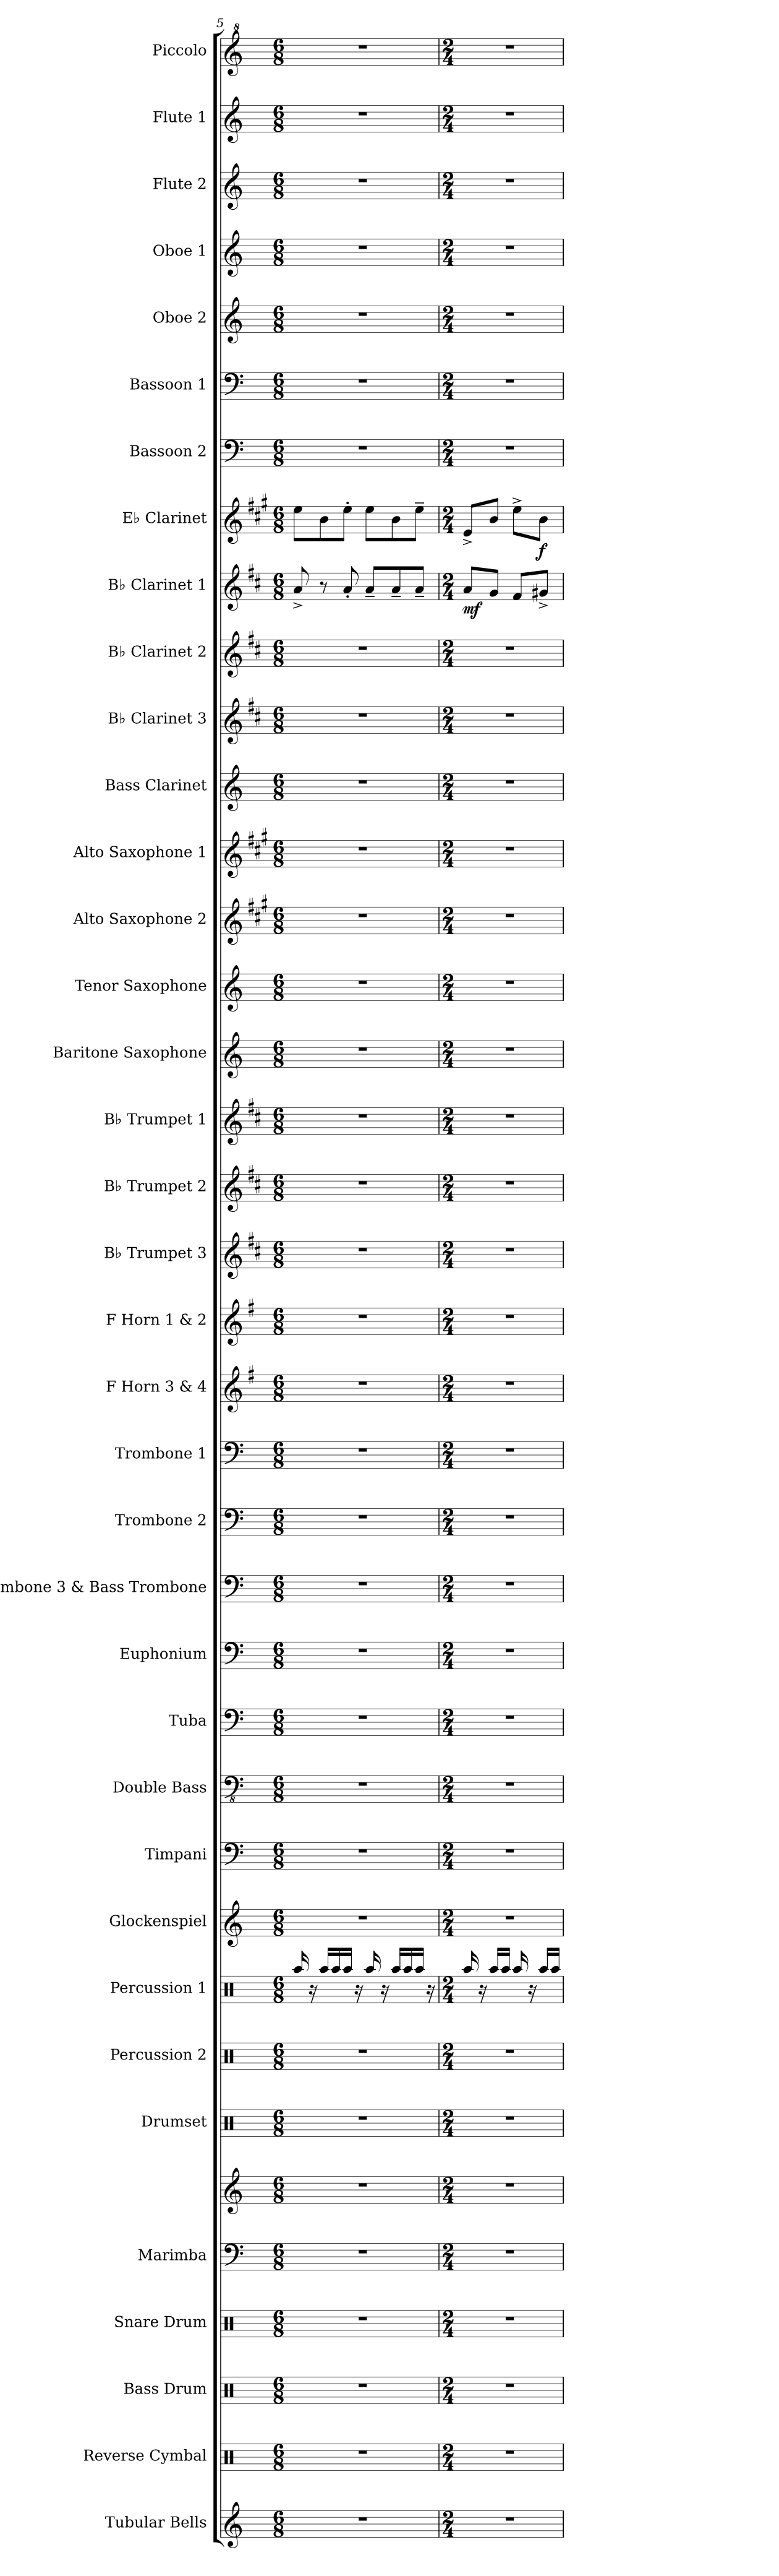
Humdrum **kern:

**kern	**kern	**kern	**kern	**kern	**kern	**kern	**kern	**kern	**kern	**kern	**kern	**kern	**kern	**kern	**kern	**kern	**kern	**kern	**kern	**kern	**kern	**kern	**kern	**kern	**kern	**kern	**kern	**kern	**kern	**dynam	**kern	**dynam	**kern	**kern	**kern	**kern	**kern	**kern	**kern
*part37	*part36	*part35	*part34	*part33	*part33	*part32	*part31	*part30	*part29	*part28	*part27	*part26	*part25	*part24	*part23	*part22	*part21	*part20	*part19	*part18	*part17	*part16	*part15	*part14	*part13	*part12	*part11	*part10	*part9	*part9	*part8	*part8	*part7	*part6	*part5	*part4	*part3	*part2	*part1
*staff38	*staff37	*staff36	*staff35	*staff34	*staff33	*staff32	*staff31	*staff30	*staff29	*staff28	*staff27	*staff26	*staff25	*staff24	*staff23	*staff22	*staff21	*staff20	*staff19	*staff18	*staff17	*staff16	*staff15	*staff14	*staff13	*staff12	*staff11	*staff10	*staff9	*staff9	*staff8	*staff8	*staff7	*staff6	*staff5	*staff4	*staff3	*staff2	*staff1
*I"Tubular Bells	*I"Reverse Cymbal	*I"Bass Drum	*I"Snare Drum	*I"Marimba	*	*I"Drumset	*I"Percussion 2	*I"Percussion 1	*I"Glockenspiel	*I"Timpani	*I"Double Bass	*I"Tuba	*I"Euphonium	*I"Trombone 3 &amp; Bass Trombone	*I"Trombone 2	*I"Trombone 1	*I"F Horn 3 &amp; 4	*I"F Horn 1 &amp; 2	*I"B♭ Trumpet 3	*I"B♭ Trumpet 2	*I"B♭ Trumpet 1	*I"Baritone Saxophone	*I"Tenor Saxophone	*I"Alto Saxophone 2	*I"Alto Saxophone 1	*I"Bass Clarinet	*I"B♭ Clarinet 3	*I"B♭ Clarinet 2	*I"B♭ Clarinet 1	*	*I"E♭ Clarinet	*	*I"Bassoon 2	*I"Bassoon 1	*I"Oboe 2	*I"Oboe 1	*I"Flute 2	*I"Flute 1	*I"Piccolo
*I'Tu. Be.	*I'R. Cym.	*I'B. Dr.	*I'Sn. Dr.	*I'Mrm.	*	*I'Drs.	*I'Perc. 2	*I'Perc. 1	*I'Glk.	*I'Timp.	*I'Db.	*I'Tba.	*I'Euph.	*I'Tbn. 3 B. Tbn.	*I'Tbn. 2	*I'Tbn. 1	*I'F Hn. 3 4	*I'F Hn. 1 2	*I'B♭ Tpt. 3	*I'B♭ Tpt. 2	*I'B♭ Tpt. 1	*I'Bar. Sax.	*I'T. Sax.	*I'A. Sax. 2	*I'A. Sax. 1	*I'B. Cl.	*I'B♭ Cl. 3	*I'B♭ Cl. 2	*I'B♭ Cl. 1	*	*I'E♭ Cl.	*	*I'Bsn. 2	*I'Bsn. 1	*I'Ob. 2	*I'Ob. 1	*I'Fl. 2	*I'Fl. 1	*I'Picc.
*clefG2	*clefX	*clefX	*clefX	*clefF4	*clefG2	*clefX	*clefX	*clefX	*clefG2	*clefF4	*clefFv4	*clefF4	*clefF4	*clefF4	*clefF4	*clefF4	*clefG2	*clefG2	*clefG2	*clefG2	*clefG2	*clefG2	*clefG2	*clefG2	*clefG2	*clefG2	*clefG2	*clefG2	*clefG2	*	*clefG2	*	*clefF4	*clefF4	*clefG2	*clefG2	*clefG2	*clefG2	*clefG^2
*	*	*	*	*	*	*	*	*	*ITrd-14c-24	*	*	*	*	*	*	*	*ITrd4c7	*ITrd4c7	*ITrd1c2	*ITrd1c2	*ITrd1c2	*ITrd12c21	*ITrd8c14	*ITrd5c9	*ITrd5c9	*ITrd8c14	*ITrd1c2	*ITrd1c2	*ITrd1c2	*	*ITrd-2c-3	*	*	*	*	*	*	*	*ITrd-7c-12
*k[]	*k[]	*k[]	*k[]	*k[]	*k[]	*k[]	*k[]	*k[]	*k[]	*k[]	*k[]	*k[]	*k[]	*k[]	*k[]	*k[]	*k[]	*k[]	*k[]	*k[]	*k[]	*k[]	*k[]	*k[]	*k[]	*k[]	*k[]	*k[]	*k[]	*	*k[]	*	*k[]	*k[]	*k[]	*k[]	*k[]	*k[]	*k[]
*M6/8	*M6/8	*M6/8	*M6/8	*M6/8	*M6/8	*M6/8	*M6/8	*M6/8	*M6/8	*M6/8	*M6/8	*M6/8	*M6/8	*M6/8	*M6/8	*M6/8	*M6/8	*M6/8	*M6/8	*M6/8	*M6/8	*M6/8	*M6/8	*M6/8	*M6/8	*M6/8	*M6/8	*M6/8	*M6/8	*	*M6/8	*	*M6/8	*M6/8	*M6/8	*M6/8	*M6/8	*M6/8	*M6/8
=5	=5	=5	=5	=5	=5	=5	=5	=5	=5	=5	=5	=5	=5	=5	=5	=5	=5	=5	=5	=5	=5	=5	=5	=5	=5	=5	=5	=5	=5	=5	=5	=5	=5	=5	=5	=5	=5	=5	=5
2.r	2.r	2.r	2.r	2.r	2.r	2.r	2.r	16Raa/	2.r	2.r	2.r	2.r	2.r	2.r	2.r	2.r	2.r	2.r	2.r	2.r	2.r	2.r	2.r	2.r	2.r	2.r	2.r	2.r	8g^/	.	8gg\L	.	2.r	2.r	2.r	2.r	2.r	2.r	2.r
.	.	.	.	.	.	.	.	16r	.	.	.	.	.	.	.	.	.	.	.	.	.	.	.	.	.	.	.	.	.	.	.	.	.	.	.	.	.	.	.
.	.	.	.	.	.	.	.	16Raa/LL	.	.	.	.	.	.	.	.	.	.	.	.	.	.	.	.	.	.	.	.	8r	.	8dd\	.	.	.	.	.	.	.	.
.	.	.	.	.	.	.	.	16Raa/	.	.	.	.	.	.	.	.	.	.	.	.	.	.	.	.	.	.	.	.	.	.	.	.	.	.	.	.	.	.	.
.	.	.	.	.	.	.	.	16Raa/JJ	.	.	.	.	.	.	.	.	.	.	.	.	.	.	.	.	.	.	.	.	8g'/	.	8gg'\J	.	.	.	.	.	.	.	.
.	.	.	.	.	.	.	.	16r	.	.	.	.	.	.	.	.	.	.	.	.	.	.	.	.	.	.	.	.	.	.	.	.	.	.	.	.	.	.	.
.	.	.	.	.	.	.	.	16Raa/	.	.	.	.	.	.	.	.	.	.	.	.	.	.	.	.	.	.	.	.	8g~/L	.	8gg\L	.	.	.	.	.	.	.	.
.	.	.	.	.	.	.	.	16r	.	.	.	.	.	.	.	.	.	.	.	.	.	.	.	.	.	.	.	.	.	.	.	.	.	.	.	.	.	.	.
.	.	.	.	.	.	.	.	16Raa/LL	.	.	.	.	.	.	.	.	.	.	.	.	.	.	.	.	.	.	.	.	8g~/	.	8dd\	.	.	.	.	.	.	.	.
.	.	.	.	.	.	.	.	16Raa/	.	.	.	.	.	.	.	.	.	.	.	.	.	.	.	.	.	.	.	.	.	.	.	.	.	.	.	.	.	.	.
.	.	.	.	.	.	.	.	16Raa/JJ	.	.	.	.	.	.	.	.	.	.	.	.	.	.	.	.	.	.	.	.	8g~/J	.	8gg~\J	.	.	.	.	.	.	.	.
.	.	.	.	.	.	.	.	16r	.	.	.	.	.	.	.	.	.	.	.	.	.	.	.	.	.	.	.	.	.	.	.	.	.	.	.	.	.	.	.
=6	=6	=6	=6	=6	=6	=6	=6	=6	=6	=6	=6	=6	=6	=6	=6	=6	=6	=6	=6	=6	=6	=6	=6	=6	=6	=6	=6	=6	=6	=6	=6	=6	=6	=6	=6	=6	=6	=6	=6
*M2/4	*M2/4	*M2/4	*M2/4	*M2/4	*M2/4	*M2/4	*M2/4	*M2/4	*M2/4	*M2/4	*M2/4	*M2/4	*M2/4	*M2/4	*M2/4	*M2/4	*M2/4	*M2/4	*M2/4	*M2/4	*M2/4	*M2/4	*M2/4	*M2/4	*M2/4	*M2/4	*M2/4	*M2/4	*M2/4	*	*M2/4	*	*M2/4	*M2/4	*M2/4	*M2/4	*M2/4	*M2/4	*M2/4
!	!	!	!	!	!	!	!	!	!	!	!	!	!	!	!	!	!	!	!	!	!	!	!	!	!	!	!	!	!	!LO:DY:b	!	!	!	!	!	!	!	!	!
2r	2r	2r	2r	2r	2r	2r	2r	16Raa/	2r	2r	2r	2r	2r	2r	2r	2r	2r	2r	2r	2r	2r	2r	2r	2r	2r	2r	2r	2r	8g/L	mf	8g^/L	.	2r	2r	2r	2r	2r	2r	2r
.	.	.	.	.	.	.	.	16r	.	.	.	.	.	.	.	.	.	.	.	.	.	.	.	.	.	.	.	.	.	.	.	.	.	.	.	.	.	.	.
.	.	.	.	.	.	.	.	16Raa/LL	.	.	.	.	.	.	.	.	.	.	.	.	.	.	.	.	.	.	.	.	8f/J	.	8dd/J	.	.	.	.	.	.	.	.
.	.	.	.	.	.	.	.	16Raa/JJ	.	.	.	.	.	.	.	.	.	.	.	.	.	.	.	.	.	.	.	.	.	.	.	.	.	.	.	.	.	.	.
.	.	.	.	.	.	.	.	16Raa/	.	.	.	.	.	.	.	.	.	.	.	.	.	.	.	.	.	.	.	.	8e/L	.	8gg^\L	.	.	.	.	.	.	.	.
.	.	.	.	.	.	.	.	16r	.	.	.	.	.	.	.	.	.	.	.	.	.	.	.	.	.	.	.	.	.	.	.	.	.	.	.	.	.	.	.
!	!	!	!	!	!	!	!	!	!	!	!	!	!	!	!	!	!	!	!	!	!	!	!	!	!	!	!	!	!	!	!	!LO:DY:b	!	!	!	!	!	!	!
.	.	.	.	.	.	.	.	16Raa/LL	.	.	.	.	.	.	.	.	.	.	.	.	.	.	.	.	.	.	.	.	8f#X^/J	.	8dd\J	f	.	.	.	.	.	.	.
.	.	.	.	.	.	.	.	16Raa/JJ	.	.	.	.	.	.	.	.	.	.	.	.	.	.	.	.	.	.	.	.	.	.	.	.	.	.	.	.	.	.	.
=	=	=	=	=	=	=	=	=	=	=	=	=	=	=	=	=	=	=	=	=	=	=	=	=	=	=	=	=	=	=	=	=	=	=	=	=	=	=	=
*-	*-	*-	*-	*-	*-	*-	*-	*-	*-	*-	*-	*-	*-	*-	*-	*-	*-	*-	*-	*-	*-	*-	*-	*-	*-	*-	*-	*-	*-	*-	*-	*-	*-	*-	*-	*-	*-	*-	*-
